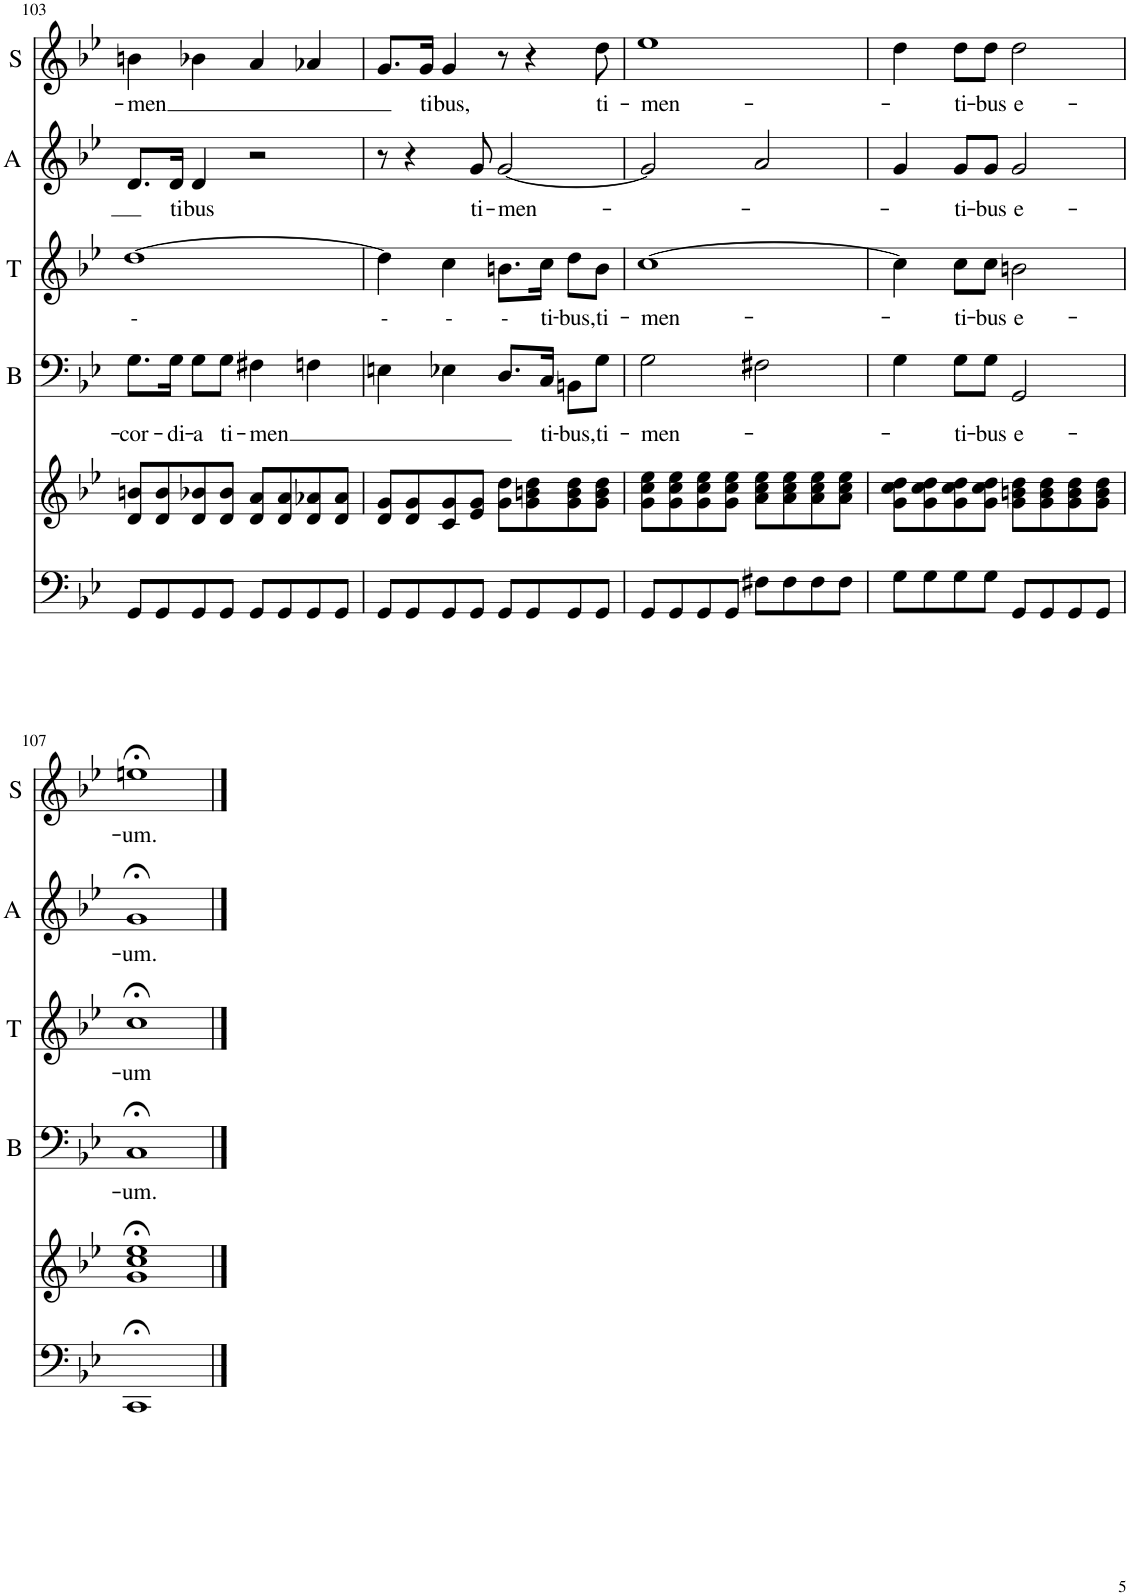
**kern	**kern	**kern	**text	**kern	**text	**kern	**text	**kern	**text
*part6	*part5	*part4	*part4	*part3	*part3	*part2	*part2	*part1	*part1
*staff6	*staff5	*staff4	*staff4	*staff3	*staff3	*staff2	*staff2	*staff1	*staff1
*I"Violin 2	*I"Violin 1	*I"B	*	*I"T	*	*I"A	*	*I"S	*
*I'Vln	*I'Vln	*I'B	*	*I'T	*	*I'A	*	*I'S	*
!!LO:PB:g=z
*clefF4	*clefG2	*clefF4	*	*clefG2	*	*clefG2	*	*clefG2	*
*k[b-e-]	*k[b-e-]	*k[b-e-]	*	*k[b-e-]	*	*k[b-e-]	*	*k[b-e-]	*
*M4/4	*M4/4	*M4/4	*	*M4/4	*	*M4/4	*	*M4/4	*
=103	=103	=103	=103	=103	=103	=103	=103	=103	=103
!	!	!	!LO:LY:b	!	!LO:LY:b	!	!	!	!LO:LY:b
8GG/L	8d/ 8bn/L	8.G\L	-cor-	[1dd	-	8.d/L	.	4bn\	-men
8GG/	8d/ 8b/	.	.	.	.	.	.	.	.
!	!	!	!LO:LY:b	!	!	!	!LO:LY:b	!	!
.	.	16G\Jk	-di-	.	.	16d/Jk	ti-	.	.
!	!	!	!LO:LY:b	!	!	!	!LO:LY:b	!	!
8GG/	8d/ 8b-X/	8G\L	-a	.	.	4d/	-bus	4b-X\	.
!	!	!	!LO:LY:b	!	!	!	!	!	!
8GG/J	8d/ 8b-/J	8G\J	ti-	.	.	.	.	.	.
!	!	!	!LO:LY:b	!	!	!	!	!	!
8GG/L	8d/ 8a/L	4F#X\	-men	.	.	2r	.	4a/	.
8GG/	8d/ 8a/	.	.	.	.	.	.	.	.
8GG/	8d/ 8a-X/	4Fn\	.	.	.	.	.	4a-X/	.
8GG/J	8d/ 8a-/J	.	.	.	.	.	.	.	.
=104	=104	=104	=104	=104	=104	=104	=104	=104	=104
!	!	!	!	!	!LO:LY:b	!	!	!	!
8GG/L	8d/ 8g/L	4En\	.	4dd\]	-	8r	.	8.g/L	.
8GG/	8d/ 8g/	.	.	.	.	4r	.	.	.
!	!	!	!	!	!	!	!	!	!LO:LY:b
.	.	.	.	.	.	.	.	16g/Jk	ti-
!	!	!	!	!	!LO:LY:b	!	!	!	!LO:LY:b
8GG/	8c/ 8g/	4E-X\	.	4cc\	-	.	.	4g/	-bus,
!	!	!	!	!	!	!	!LO:LY:b	!	!
8GG/J	8e-/ 8g/J	.	.	.	.	8g/	ti-	.	.
!	!	!	!	!	!LO:LY:b	!	!LO:LY:b	!	!
8GG/L	8g\ 8dd\L	8.D/L	.	8.bn\L	-	[2g/	-men-	8r	.
8GG/	8g\ 8bn\ 8dd\	.	.	.	.	.	.	4r	.
!	!	!	!LO:LY:b	!	!LO:LY:b	!	!	!	!
.	.	16C/Jk	ti-	16cc\Jk	-ti-	.	.	.	.
!	!	!	!LO:LY:b	!	!LO:LY:b	!	!	!	!
8GG/	8g\ 8b\ 8dd\	8BBn\L	-bus,	8dd\L	-bus,	.	.	.	.
!	!	!	!LO:LY:b	!	!LO:LY:b	!	!	!	!LO:LY:b
8GG/J	8g\ 8b\ 8dd\J	8G\J	ti-	8b\J	ti-	.	.	8dd\	ti-
=105	=105	=105	=105	=105	=105	=105	=105	=105	=105
!	!	!	!LO:LY:b	!	!LO:LY:b	!	!	!	!LO:LY:b
8GG/L	8g\ 8cc\ 8ee-\L	2G\	-men-	[1cc	-men-	2g/]	.	1ee-	-men-
8GG/	8g\ 8cc\ 8ee-\	.	.	.	.	.	.	.	.
8GG/	8g\ 8cc\ 8ee-\	.	.	.	.	.	.	.	.
8GG/J	8g\ 8cc\ 8ee-\J	.	.	.	.	.	.	.	.
8F#X\L	8a\ 8cc\ 8ee-\L	2F#X\	.	.	.	2a/	.	.	.
8F#\	8a\ 8cc\ 8ee-\	.	.	.	.	.	.	.	.
8F#\	8a\ 8cc\ 8ee-\	.	.	.	.	.	.	.	.
8F#\J	8a\ 8cc\ 8ee-\J	.	.	.	.	.	.	.	.
=106	=106	=106	=106	=106	=106	=106	=106	=106	=106
8G\L	8g\ 8cc\ 8dd\L	4G\	.	4cc\]	.	4g/	.	4dd\	.
8G\	8g\ 8cc\ 8dd\	.	.	.	.	.	.	.	.
!	!	!	!LO:LY:b	!	!LO:LY:b	!	!LO:LY:b	!	!LO:LY:b
8G\	8g\ 8cc\ 8dd\	8G\L	-ti-	8cc\L	-ti-	8g/L	-ti-	8dd\L	-ti-
!	!	!	!LO:LY:b	!	!LO:LY:b	!	!LO:LY:b	!	!LO:LY:b
8G\J	8g\ 8cc\ 8dd\J	8G\J	-bus	8cc\J	-bus	8g/J	-bus	8dd\J	-bus
!	!	!	!LO:LY:b	!	!LO:LY:b	!	!LO:LY:b	!	!LO:LY:b
8GG/L	8g\ 8bn\ 8dd\L	2GG/	e-	2bn\	e-	2g/	e-	2dd\	e-
8GG/	8g\ 8b\ 8dd\	.	.	.	.	.	.	.	.
8GG/	8g\ 8b\ 8dd\	.	.	.	.	.	.	.	.
8GG/J	8g\ 8b\ 8dd\J	.	.	.	.	.	.	.	.
!!LO:LB:g=z
=107	=107	=107	=107	=107	=107	=107	=107	=107	=107
!	!	!	!LO:LY:b	!	!LO:LY:b	!	!LO:LY:b	!	!LO:LY:b
1CC;<	1g;< 1cc;< 1ee-;<	1C;<	-um.	1cc;<	-um	1g;<	-um.	1een;<	-um.
==	==	==	==	==	==	==	==	==	==
*-	*-	*-	*-	*-	*-	*-	*-	*-	*-
